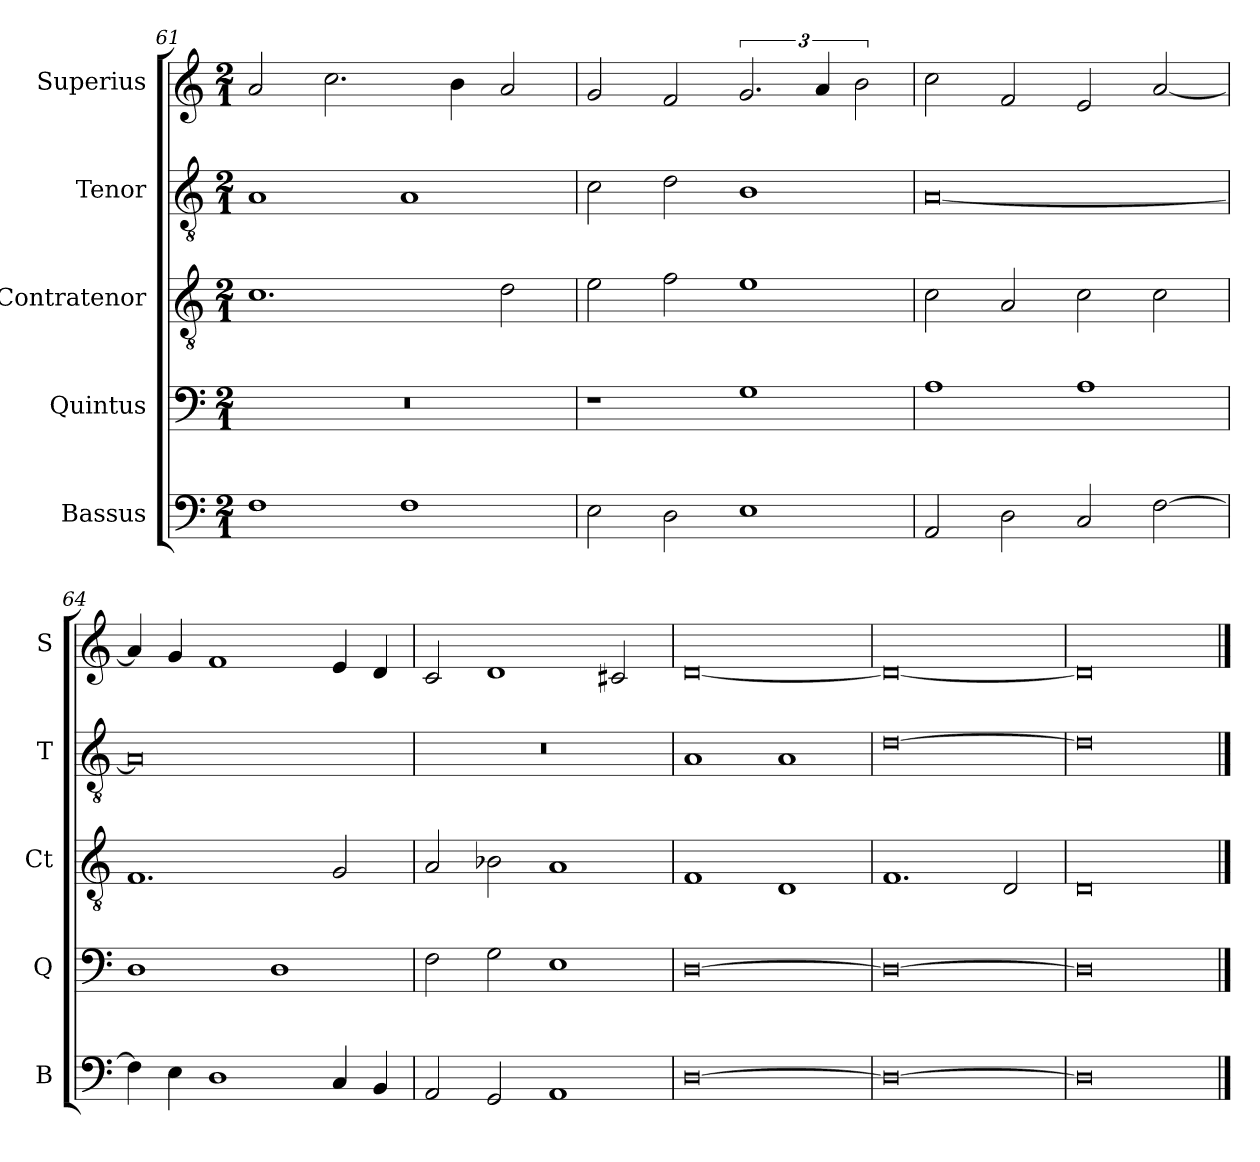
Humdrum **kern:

**kern	**kern	**kern	**kern	**kern
*part5	*part4	*part3	*part2	*part1
*staff5	*staff4	*staff3	*staff2	*staff1
*I"Bassus	*I"Quintus	*I"Contratenor	*I"Tenor	*I"Superius
*I'B	*I'Q	*I'Ct	*I'T	*I'S
*clefF4	*clefF4	*clefGv2	*clefGv2	*clefG2
*k[]	*k[]	*k[]	*k[]	*k[]
*M2/1	*M2/1	*M2/1	*M2/1	*M2/1
=61	=61	=61	=61	=61
1F	0r	1.c	1A	2a/
.	.	.	.	2.cc\
1F	.	.	1A	.
.	.	.	.	4b\
.	.	2d\	.	2a/
=62	=62	=62	=62	=62
2E\	1r	2e\	2c\	2g/
2D\	.	2f\	2d\	2f/
1E	1G	1e	1B	3.g/
.	.	.	.	6a/
.	.	.	.	3b\
=63	=63	=63	=63	=63
2AA/	1A	2c\	[0A	2cc\
2D\	.	2A/	.	2f/
2C/	1A	2c\	.	2e/
[2F\	.	2c\	.	[2a/
=64	=64	=64	=64	=64
4F\]	1D	1.F	0A]	4a/]
4E\	.	.	.	4g/
1D	.	.	.	1f
.	1D	.	.	.
4C/	.	2G/	.	4e/
4BB/	.	.	.	4d/
=65	=65	=65	=65	=65
2AA/	2F\	2A/	0r	2c/
2GG/	2G\	2B-X\	.	1d
1AA	1E	1A	.	.
.	.	.	.	2c#X/
=66	=66	=66	=66	=66
[0D	[0D	1F	1A	[0d
.	.	1D	1A	.
=67	=67	=67	=67	=67
0D_	0D_	1.F	[0d	0d_
.	.	2D/	.	.
=68	=68	=68	=68	=68
0D]	0D]	0D	0d]	0d]
==	==	==	==	==
*-	*-	*-	*-	*-
